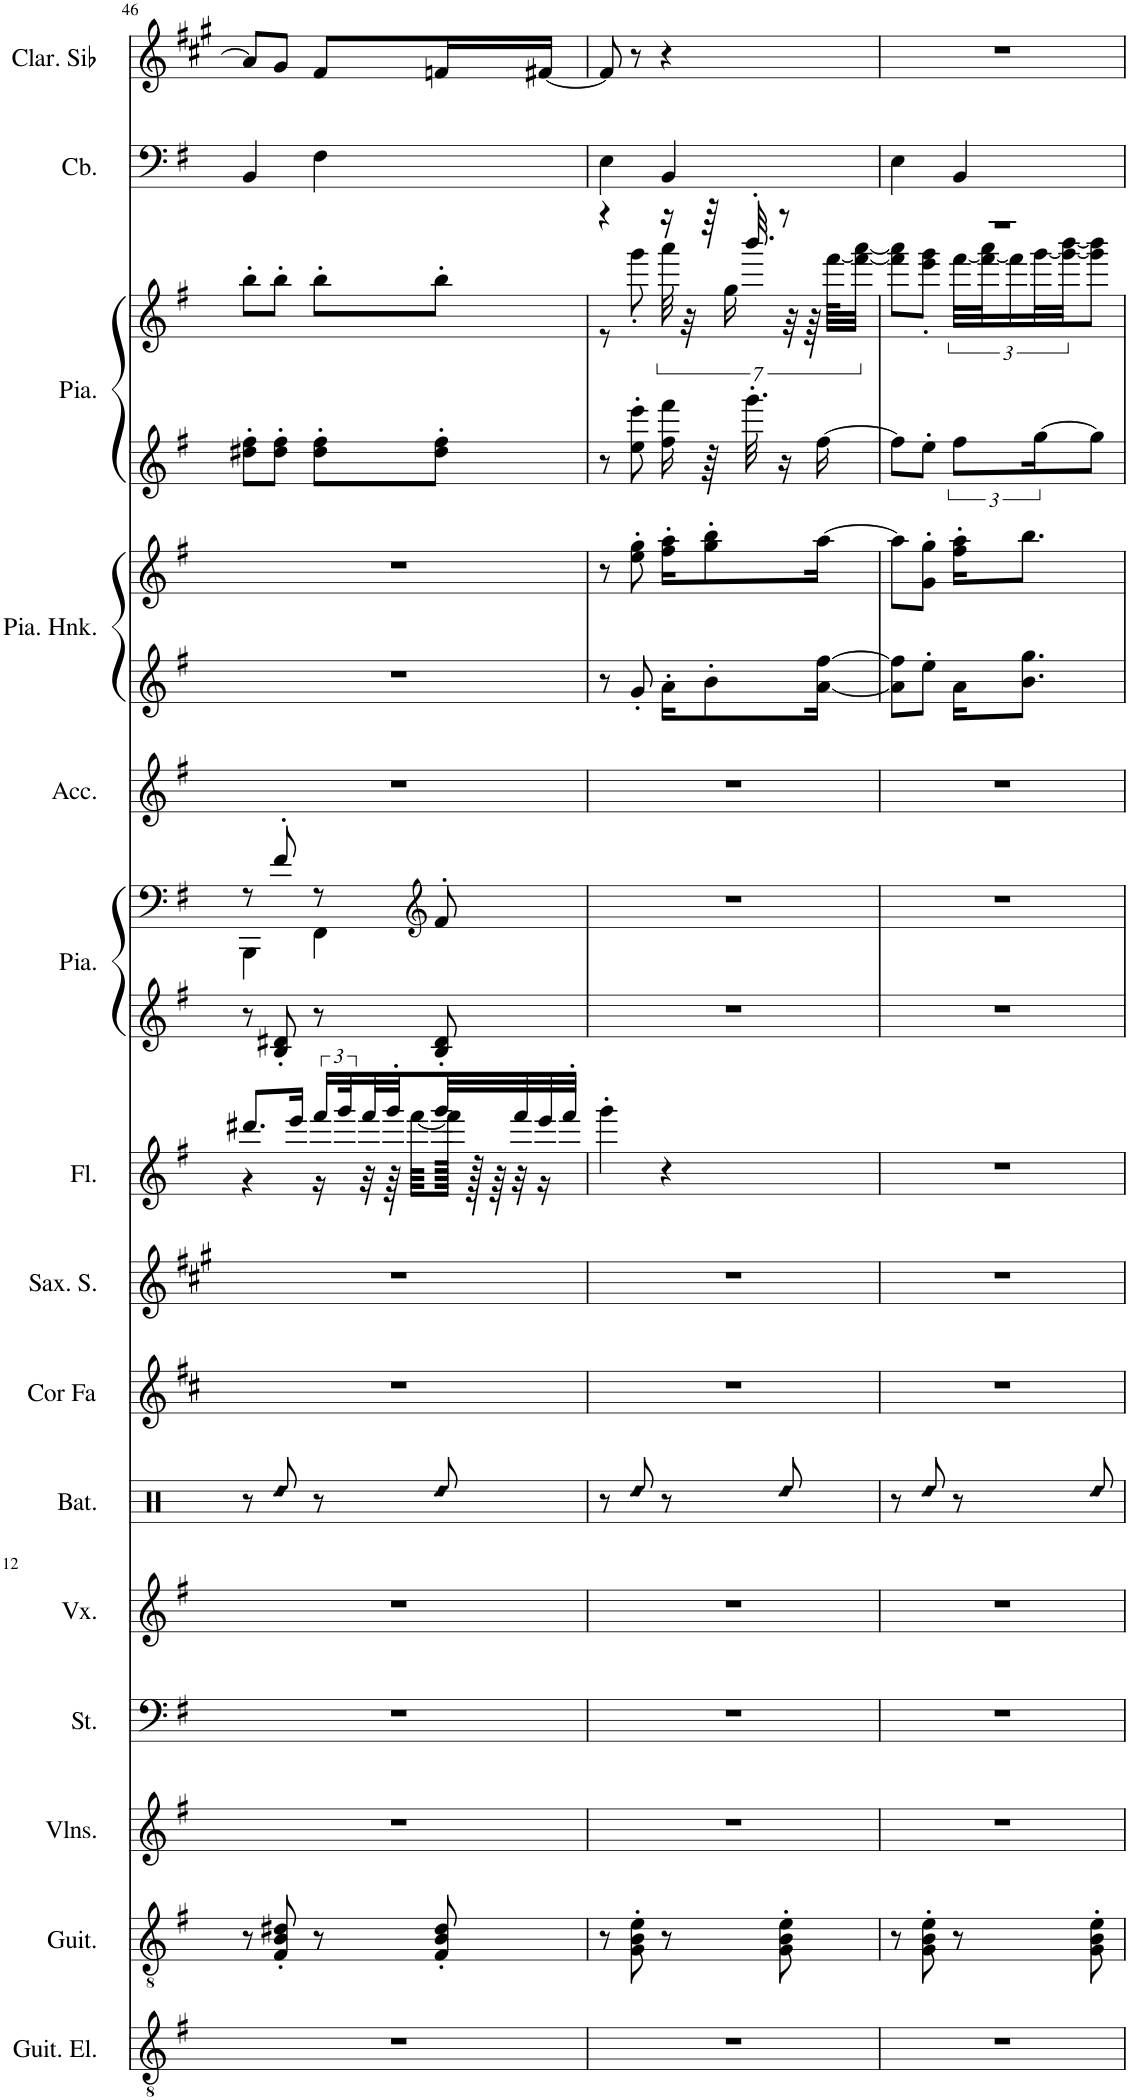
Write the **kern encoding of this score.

**kern	**kern	**kern	**kern	**kern	**kern	**kern	**kern	**kern	**kern	**kern	**kern	**kern	**kern	**kern	**kern	**kern	**kern
*part15	*part14	*part13	*part12	*part11	*part10	*part9	*part8	*part7	*part6	*part6	*part5	*part4	*part4	*part3	*part3	*part2	*part1
*staff18	*staff17	*staff16	*staff15	*staff14	*staff13	*staff12	*staff11	*staff10	*staff9	*staff8	*staff7	*staff6	*staff5	*staff4	*staff3	*staff2	*staff1
*I"Guitare électrique, Electric Guitar (clean)	*I"Guitare acoustique, Acoustic Guitar (steel)	*I"Violons, String Ensemble 1	*I"Cordes, String Ensemble 2	*I"Voix, Synth Choir	*I"Batterie, Drums	*I"Cor en Fa, French Horn	*I"Saxophone Soprano, Soprano Sax	*I"Flûte, Flute	*I"Piano, Bright Acoustic Piano	*	*I"Accordéon , Accordion	*I"Piano Honky Tonk, Honky-tonk Piano	*	*I"Piano, Electric Grand Piano	*	*I"Contrebasse, Acoustic Bass	*I"Clarinette en Sib, Clarinet Pipe
*I'Guit. El.	*I'Guit.	*I'Vlns.	*I'St.	*I'Vx.	*I'Bat.	*I'Cor Fa	*I'Sax. S.	*I'Fl.	*I'Pia.	*	*I'Acc.	*I'Pia. Hnk.	*	*I'Pia.	*	*I'Cb.	*I'Clar. Sib
!!LO:PB:g=z
*clefGv2	*clefGv2	*clefG2	*clefF4	*clefG2	*clefX	*clefG2	*clefG2	*clefG2	*clefG2	*clefG2	*clefG2	*clefG2	*clefG2	*clefG2	*clefG2	*clefF4	*clefG2
*	*	*	*	*	*	*Trd4c7	*Trd1c2	*	*	*	*	*	*	*	*	*Trd7c12	*Trd1c2
*k[f#]	*k[f#]	*k[f#]	*k[f#]	*k[f#]	*k[]	*k[f#c#]	*k[f#c#g#]	*k[f#]	*k[f#]	*k[f#]	*k[f#]	*k[f#]	*k[f#]	*k[f#]	*k[f#]	*k[f#]	*k[f#c#g#]
*M2/4	*M2/4	*M2/4	*M2/4	*M2/4	*M2/4	*M2/4	*M2/4	*M2/4	*M2/4	*M2/4	*M2/4	*M2/4	*M2/4	*M2/4	*M2/4	*M2/4	*M2/4
=46	=46	=46	=46	=46	=46	=46	=46	=46	=46	=46	=46	=46	=46	=46	=46	=46	=46
*	*	*	*	*	*	*	*	*^	*	*^	*	*	*	*	*	*	*
2r	8r	2r	2r	2r	8r	2r	2r	8.ddd#X/L	4r	8r	8r	4BBB\	2r	2r	2r	8dd#X\' 8ff#\'L	8bb'\L	4BB/	8a/L]
!	!	!	!	!	!LO:N:head=diamond	!	!	!	!	!	!	!	!	!	!	!	!	!	!
.	8F#/' 8B/' 8d#X/'	.	.	.	8Rdd/	.	.	.	.	8B/' 8d#X/'	8f#'/	.	.	.	.	8dd#\' 8ff#\'J	8bb'\J	.	8g#/J
.	.	.	.	.	.	.	.	16eee/Jk	.	.	.	.	.	.	.	.	.	.	.
.	8r	.	.	.	8r	.	.	24fff#/LL	16r	8r	8r	4FF#\	.	.	.	8dd#\' 8ff#\'L	8bb'\L	4F#\	8f#/L
.	.	.	.	.	.	.	.	48ggg/L	.	.	.	.	.	.	.	.	.	.	.
.	.	.	.	.	.	.	.	32fff#/	32r	.	.	.	.	.	.	.	.	.	.
.	.	.	.	.	.	.	.	32ggg'/	64r	.	.	.	.	.	.	.	.	.	.
.	.	.	.	.	.	.	.	.	[64fff#\LLLL	.	.	.	.	.	.	.	.	.	.
*	*	*	*	*	*	*	*	*	*	*	*clefG2	*	*	*	*	*	*	*	*
!	!	!	!	!	!LO:N:head=diamond	!	!	!	!	!	!	!	!	!	!	!	!	!	!
.	8F#/' 8B/' 8d#/'	.	.	.	8Rdd/	.	.	32ggg/	128fff#\JJJJk]	8B/' 8d#/'	8f#'/	.	.	.	.	8dd#\' 8ff#\'J	8bb'\J	.	16fn/L
.	.	.	.	.	.	.	.	.	128r	.	.	.	.	.	.	.	.	.	.
.	.	.	.	.	.	.	.	.	64r	.	.	.	.	.	.	.	.	.	.
.	.	.	.	.	.	.	.	32fff#/	32r	.	.	.	.	.	.	.	.	.	.
.	.	.	.	.	.	.	.	32eee/	16r	.	.	.	.	.	.	.	.	.	[16f#X/JJ
.	.	.	.	.	.	.	.	32fff#'/JJJ	.	.	.	.	.	.	.	.	.	.	.
*	*	*	*	*	*	*	*	*v	*v	*	*v	*v	*	*	*	*	*	*	*
=47	=47	=47	=47	=47	=47	=47	=47	=47	=47	=47	=47	=47	=47	=47	=47	=47	=47
*	*	*	*	*	*	*	*	*	*	*	*	*	*	*	*^	*	*
2r	8r	2r	2r	2r	8r	2r	2r	4ggg'\	2r	2r	2r	8r	8r	8r	4r	8r	4E\	8f#/]
!	!	!	!	!	!LO:N:head=diamond	!	!	!	!	!	!	!	!	!	!	!	!	!
.	8G\' 8B\' 8e\'	.	.	.	8Rdd/	.	.	.	.	.	.	8g'/	8ee\' 8gg\'	8ee\' 8eee\'	.	8ggg'\	.	8r
.	8r	.	.	.	8r	.	.	4r	.	.	.	16a'\KL	16ff#\' 16aa\'KL	16ff#\ 16fff#\	16r	28aaa\	4BB/	4r
.	.	.	.	.	.	.	.	.	.	.	.	.	.	.	.	28r	.	.
.	.	.	.	.	.	.	.	.	.	.	.	8b'\	8gg\' 8bb\'	64r	64r	.	.	.
.	.	.	.	.	.	.	.	.	.	.	.	.	.	.	.	14gg\	.	.
.	.	.	.	.	.	.	.	.	.	.	.	.	.	32.ggg'\	32.bbb'/	.	.	.
!	!	!	!	!	!LO:N:head=diamond	!	!	!	!	!	!	!	!	!	!	!	!	!
.	8G\' 8B\' 8e\'	.	.	.	8Rdd/	.	.	.	.	.	.	.	.	16r	8r	.	.	.
.	.	.	.	.	.	.	.	.	.	.	.	.	.	.	.	28r	.	.
.	.	.	.	.	.	.	.	.	.	.	.	.	.	.	.	56r	.	.
.	.	.	.	.	.	.	.	.	.	.	.	[16a\ [16ff#\Jk	[16aa\Jk	[16ff#\	.	.	.	.
.	.	.	.	.	.	.	.	.	.	.	.	.	.	.	.	[56fff#\KLLL	.	.
.	.	.	.	.	.	.	.	.	.	.	.	.	.	.	.	28fff#\_ [28aaa\JJJ	.	.
=48	=48	=48	=48	=48	=48	=48	=48	=48	=48	=48	=48	=48	=48	=48	=48	=48	=48	=48
2r	8r	2r	2r	2r	8r	2r	2r	2r	2r	2r	2r	8a\] 8ff#\]L	8aa\L]	8ff#\L]	2r	8fff#\] 8aaa\]L	4E\	2r
!	!	!	!	!	!LO:N:head=diamond	!	!	!	!	!	!	!	!	!	!	!	!	!
.	8G\' 8B\' 8e\'	.	.	.	8Rdd/	.	.	.	.	.	.	8ee'\J	8g\' 8gg\'J	8ee'\J	.	8eee\' 8ggg\'J	.	.
.	8r	.	.	.	8r	.	.	.	.	.	.	16a\KL	16ff#\' 16aa\'KL	12ff#\L	.	[48fff#\LLL	4BB/	.
.	.	.	.	.	.	.	.	.	.	.	.	.	.	.	.	48fff#\_ 48aaa\J	.	.
.	.	.	.	.	.	.	.	.	.	.	.	.	.	.	.	24fff#\]	.	.
.	.	.	.	.	.	.	.	.	.	.	.	8.b\ 8.gg\J	8.bb\J	.	.	.	.	.
.	.	.	.	.	.	.	.	.	.	.	.	.	.	[24gg\K	.	[48ggg\L	.	.
.	.	.	.	.	.	.	.	.	.	.	.	.	.	.	.	48ggg\_ [48bbb\JJ	.	.
!	!	!	!	!	!LO:N:head=diamond	!	!	!	!	!	!	!	!	!	!	!	!	!
.	8G\' 8B\' 8e\'	.	.	.	8Rdd/	.	.	.	.	.	.	.	.	8gg\J]	.	8ggg\] 8bbb\]J	.	.
*	*	*	*	*	*	*	*	*	*	*	*	*	*	*	*v	*v	*	*
=	=	=	=	=	=	=	=	=	=	=	=	=	=	=	=	=	=
*-	*-	*-	*-	*-	*-	*-	*-	*-	*-	*-	*-	*-	*-	*-	*-	*-	*-
